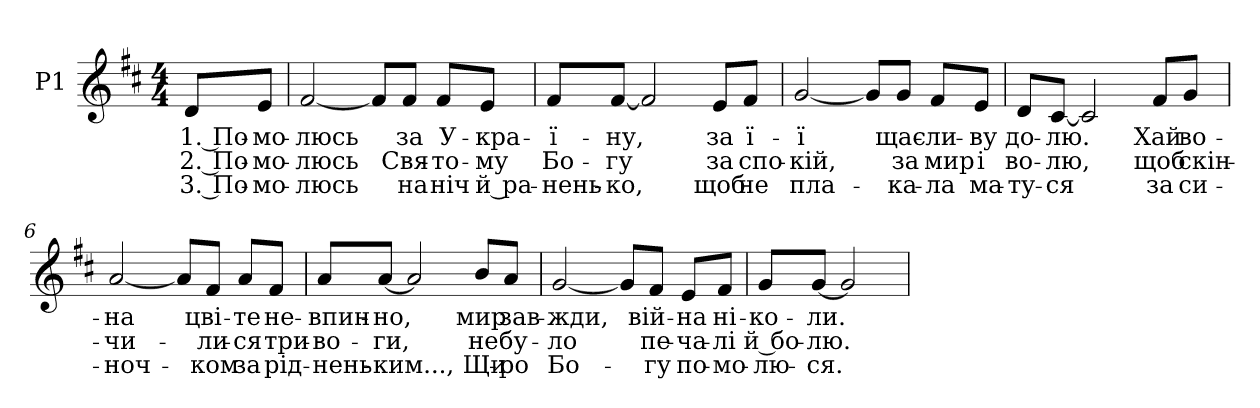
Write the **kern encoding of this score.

**kern	**text	**text	**text
*part1	*part1	*part1	*part1
*staff1	*staff1	*staff1	*staff1
*I"P1	*	*	*
!!LO:PB:g=z
*clefG2	*	*	*
*k[f#c#]	*	*	*
*D:	*	*	*
*M4/4	*	*	*
=1	=1	=1	=1
!	!LO:LY:b:color=#000000	!LO:LY:b:color=#000000	!LO:LY:b:color=#000000
8di/L	1. По-	2. По-	3. По-
!	!LO:LY:b:color=#000000	!LO:LY:b:color=#000000	!LO:LY:b:color=#000000
8ei/J	-мо-	-мо-	-мо-
=2	=2	=2	=2
!	!LO:LY:b:color=#000000	!LO:LY:b:color=#000000	!LO:LY:b:color=#000000
[<2f#i/	-люсь	-люсь	-люсь
8f#i/L]	.	.	.
!	!LO:LY:b:color=#000000	!LO:LY:b:color=#000000	!LO:LY:b:color=#000000
8f#i/J	за	Свя-	на
!	!LO:LY:b:color=#000000	!LO:LY:b:color=#000000	!LO:LY:b:color=#000000
8f#i/L	У-	-то-	ніч
!	!LO:LY:b:color=#000000	!LO:LY:b:color=#000000	!LO:LY:b:color=#000000
8ei/J	-кра-	-му	й ра-
=3	=3	=3	=3
!	!LO:LY:b:color=#000000	!LO:LY:b:color=#000000	!LO:LY:b:color=#000000
8f#i/L	-ї-	Бо-	-нень-
!	!LO:LY:b:color=#000000	!LO:LY:b:color=#000000	!LO:LY:b:color=#000000
[<8f#i/J	-ну,	-гу	-ко,
2f#i/]	.	.	.
!	!LO:LY:b:color=#000000	!LO:LY:b:color=#000000	!LO:LY:b:color=#000000
8ei/L	за	за	щоб
!	!LO:LY:b:color=#000000	!LO:LY:b:color=#000000	!LO:LY:b:color=#000000
8f#i/J	ї-	спо-	не
=4	=4	=4	=4
!	!LO:LY:b:color=#000000	!LO:LY:b:color=#000000	!LO:LY:b:color=#000000
[<2gi/	-ї	-кій,	пла-
8gi/L]	.	.	.
!	!LO:LY:b:color=#000000	!LO:LY:b:color=#000000	!LO:LY:b:color=#000000
8gi/J	щас-	за	-ка-
!	!LO:LY:b:color=#000000	!LO:LY:b:color=#000000	!LO:LY:b:color=#000000
8f#i/L	-ли-	мир	-ла
!	!LO:LY:b:color=#000000	!LO:LY:b:color=#000000	!LO:LY:b:color=#000000
8ei/J	-ву	і	ма-
!!LO:LB:g=z
=5	=5	=5	=5
!	!LO:LY:b:color=#000000	!LO:LY:b:color=#000000	!LO:LY:b:color=#000000
8di/L	до-	во-	-ту-
!	!LO:LY:b:color=#000000	!LO:LY:b:color=#000000	!LO:LY:b:color=#000000
[<8c#i/J	-лю.	-лю,	-ся
2c#i/]	.	.	.
!	!LO:LY:b:color=#000000	!LO:LY:b:color=#000000	!LO:LY:b:color=#000000
8f#i/L	Хай	щоб	за
!	!LO:LY:b:color=#000000	!LO:LY:b:color=#000000	!LO:LY:b:color=#000000
8gi/J	во-	скін-	си-
=6	=6	=6	=6
!	!LO:LY:b:color=#000000	!LO:LY:b:color=#000000	!LO:LY:b:color=#000000
[<2ai/	-на	-чи-	-ноч-
8ai/L]	.	.	.
!	!LO:LY:b:color=#000000	!LO:LY:b:color=#000000	!LO:LY:b:color=#000000
8f#i/J	цві-	-ли-	-ком
!	!LO:LY:b:color=#000000	!LO:LY:b:color=#000000	!LO:LY:b:color=#000000
8ai/L	-те	-ся	за
!	!LO:LY:b:color=#000000	!LO:LY:b:color=#000000	!LO:LY:b:color=#000000
8f#i/J	не-	три-	рід-
=7	=7	=7	=7
!	!LO:LY:b:color=#000000	!LO:LY:b:color=#000000	!LO:LY:b:color=#000000
8ai/L	-впин-	-во-	-нень-
!	!LO:LY:b:color=#000000	!LO:LY:b:color=#000000	!LO:LY:b:color=#000000
[<8ai/J	-но,	-ги,	-ким...,
2ai/]	.	.	.
!	!LO:LY:b:color=#000000	!LO:LY:b:color=#000000	!LO:LY:b:color=#000000
8bi/L	мир	не	Щи-
!	!LO:LY:b:color=#000000	!LO:LY:b:color=#000000	!LO:LY:b:color=#000000
8ai/J	зав-	бу-	-ро
!!LO:LB:g=z
=8	=8	=8	=8
!	!LO:LY:b:color=#000000	!LO:LY:b:color=#000000	!LO:LY:b:color=#000000
[<2gi/	-жди,	-ло	Бо-
8gi/L]	.	.	.
!	!LO:LY:b:color=#000000	!LO:LY:b:color=#000000	!LO:LY:b:color=#000000
8f#i/J	вій-	пе-	-гу
!	!LO:LY:b:color=#000000	!LO:LY:b:color=#000000	!LO:LY:b:color=#000000
8ei/L	-на	-ча-	по-
!	!LO:LY:b:color=#000000	!LO:LY:b:color=#000000	!LO:LY:b:color=#000000
8f#i/J	ні-	-лі	-мо-
=9	=9	=9	=9
!	!LO:LY:b:color=#000000	!LO:LY:b:color=#000000	!LO:LY:b:color=#000000
8gi/L	-ко-	й бо-	-лю-
!	!LO:LY:b:color=#000000	!LO:LY:b:color=#000000	!LO:LY:b:color=#000000
[<8gi/J	-ли.	-лю.	-ся.
2gi/]	.	.	.
=	=	=	=
*-	*-	*-	*-
